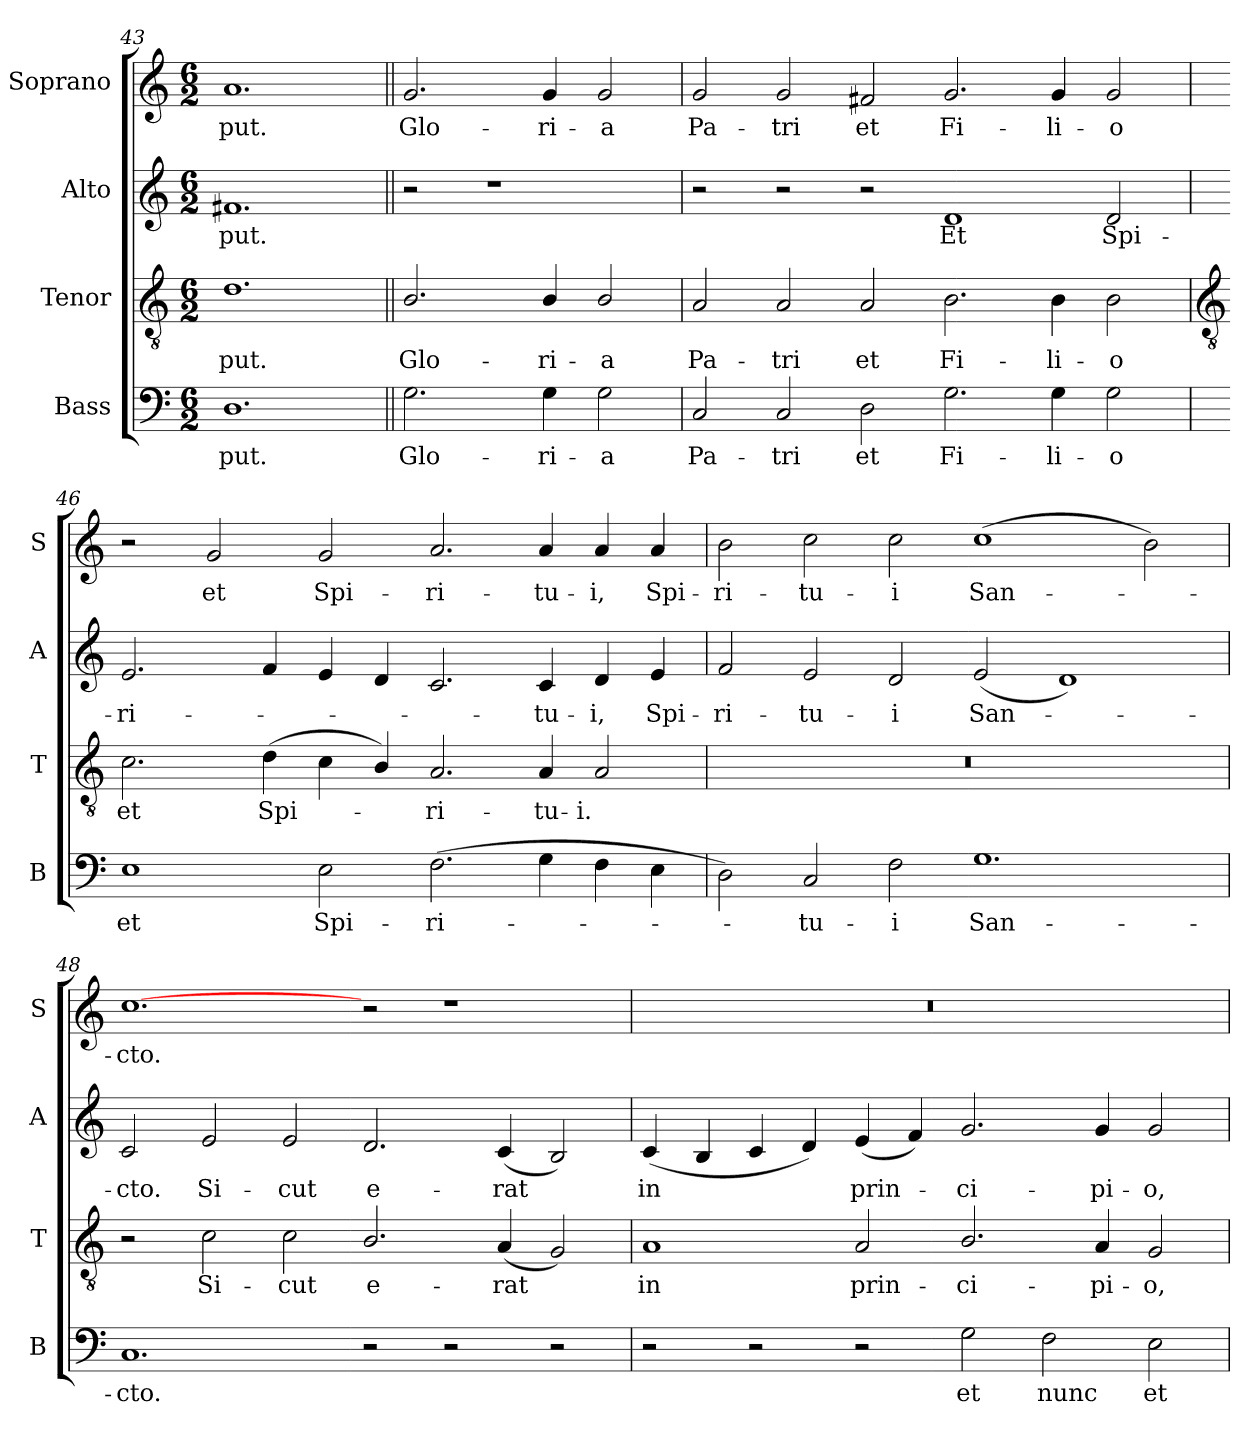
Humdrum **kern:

**kern	**text	**kern	**text	**kern	**text	**kern	**text
*part4	*part4	*part3	*part3	*part2	*part2	*part1	*part1
*staff4	*staff4	*staff3	*staff3	*staff2	*staff2	*staff1	*staff1
*I"Bass	*	*I"Tenor	*	*I"Alto	*	*I"Soprano	*
*I'B	*	*I'T	*	*I'A	*	*I'S	*
*clefF4	*	*clefGv2	*	*clefG2	*	*clefG2	*
*k[]	*	*k[]	*	*k[]	*	*k[]	*
*C:	*	*C:	*	*C:	*	*C:	*
*M6/2	*	*M6/2	*	*M6/2	*	*M6/2	*
=43	=43	=43	=43	=43	=43	=43	=43
!	!LO:LY:b	!	!LO:LY:b	!	!LO:LY:b	!	!LO:LY:b
1.D	-put.	1.d	put.	1.f#X	-put.	1.a	-put.
=44||	=44||	=44||	=44||	=44||	=44||	=44||	=44||
!	!LO:LY:b	!	!LO:LY:b	!	!	!	!LO:LY:b
2.G	Glo-	2.B/	Glo-	2r	.	2.g	Glo-
.	.	.	.	1r	.	.	.
!	!LO:LY:b	!	!LO:LY:b	!	!	!	!LO:LY:b
4G	-ri-	4B/	-ri-	.	.	4g	-ri-
!	!LO:LY:b	!	!LO:LY:b	!	!	!	!LO:LY:b
2G	-a	2B/	-a	.	.	2g	-a
=45	=45	=45	=45	=45	=45	=45	=45
!	!LO:LY:b	!	!LO:LY:b	!	!	!	!LO:LY:b
2C	Pa-	2A	Pa-	2r	.	2g	Pa-
!	!LO:LY:b	!	!LO:LY:b	!	!	!	!LO:LY:b
2C	-tri	2A	-tri	2r	.	2g	-tri
!	!LO:LY:b	!	!LO:LY:b	!	!	!	!LO:LY:b
2D	et	2A	et	2r	.	2f#X	et
!	!LO:LY:b	!	!LO:LY:b	!	!LO:LY:b	!	!LO:LY:b
2.G	Fi-	2.B	Fi-	1d	Et	2.g	Fi-
!	!LO:LY:b	!	!LO:LY:b	!	!	!	!LO:LY:b
4G	-li-	4B	-li-	.	.	4g	-li-
!	!LO:LY:b	!	!LO:LY:b	!	!LO:LY:b	!	!LO:LY:b
2G	-o	2B	-o	2d	Spi-	2g	-o
!!LO:LB:g=z
=46	=46	=46	=46	=46	=46	=46	=46
*	*	*clefGv2	*	*	*	*	*
!	!LO:LY:b	!	!LO:LY:b	!	!LO:LY:b	!	!
1E	et	2.c	et	2.e	-ri-	2r	.
!	!	!	!	!	!	!	!LO:LY:b
.	.	.	.	.	.	2g	et
!	!	!	!LO:LY:b	!	!	!	!
.	.	(>4d	Spi-	4f	.	.	.
!	!LO:LY:b	!	!	!	!	!	!LO:LY:b
2E	Spi-	4c	.	4e	.	2g	Spi-
.	.	4B/)	.	4d	.	.	.
!	!LO:LY:b	!	!LO:LY:b	!	!	!	!LO:LY:b
(>2.F	-ri-	2.A	ri-	2.c	.	2.a	-ri-
!	!	!	!LO:LY:b	!	!LO:LY:b	!	!LO:LY:b
4G	.	4A	-tu-	4c	tu-	4a	-tu-
!	!	!	!LO:LY:b	!	!LO:LY:b	!	!LO:LY:b
4F	.	2A	-i.	4d	-i,	4a	-i,
!	!	!	!	!	!LO:LY:b	!	!LO:LY:b
4E	.	.	.	4e	Spi-	4a	Spi-
=47	=47	=47	=47	=47	=47	=47	=47
!	!	!LO:N:vis=0	!	!	!LO:LY:b	!	!LO:LY:b
2D)	.	0.r	.	2f	-ri-	2b	-ri-
!	!LO:LY:b	!	!	!	!LO:LY:b	!	!LO:LY:b
2C	tu-	.	.	2e	-tu-	2cc	-tu-
!	!LO:LY:b	!	!	!	!LO:LY:b	!	!LO:LY:b
2F	-i	.	.	2d	-i	2cc	-i
!	!LO:LY:b	!	!	!	!LO:LY:b	!	!LO:LY:b
1.G	San-	.	.	(<2e	San-	(>1cc	San-
.	.	.	.	1d)	.	.	.
.	.	.	.	.	.	2b)	.
=48	=48	=48	=48	=48	=48	=48	=48
!	!LO:LY:b	!	!	!	!LO:LY:b	!	!LO:LY:b
1.C	-cto.	2r	.	2c	cto.	[1.cc	cto.
!	!	!	!LO:LY:b	!	!LO:LY:b	!	!
.	.	2c	Si-	2e	Si-	.	.
!	!	!	!LO:LY:b	!	!LO:LY:b	!	!
.	.	2c	-cut	2e	-cut	.	.
!	!	!	!LO:LY:b	!	!LO:LY:b	!	!
2r	.	2.B/	e-	2.d	e-	2r	.
2r	.	.	.	.	.	1r	.
!	!	!	!LO:LY:b	!	!LO:LY:b	!	!
.	.	(<4A	-rat	(<4c	-rat	.	.
2r	.	2G)	.	2B)	.	.	.
=49	=49	=49	=49	=49	=49	=49	=49
!	!	!	!LO:LY:b	!	!LO:LY:b	!LO:N:vis=0	!
2r	.	1A	in	(<4c	in	0.r	.
.	.	.	.	4B	.	.	.
2r	.	.	.	4c	.	.	.
.	.	.	.	4d)	.	.	.
!	!	!	!LO:LY:b	!	!LO:LY:b	!	!
2r	.	2A	prin-	(<4e	prin-	.	.
.	.	.	.	4f)	.	.	.
!	!LO:LY:b	!	!LO:LY:b	!	!LO:LY:b	!	!
2G	et	2.B/	-ci-	2.g	ci-	.	.
!	!LO:LY:b	!	!	!	!	!	!
2F	nunc	.	.	.	.	.	.
!	!	!	!LO:LY:b	!	!LO:LY:b	!	!
.	.	4A	-pi-	4g	-pi-	.	.
!	!LO:LY:b	!	!LO:LY:b	!	!LO:LY:b	!	!
2E	et	2G	-o,	2g	-o,	.	.
=	=	=	=	=	=	=	=
*-	*-	*-	*-	*-	*-	*-	*-
